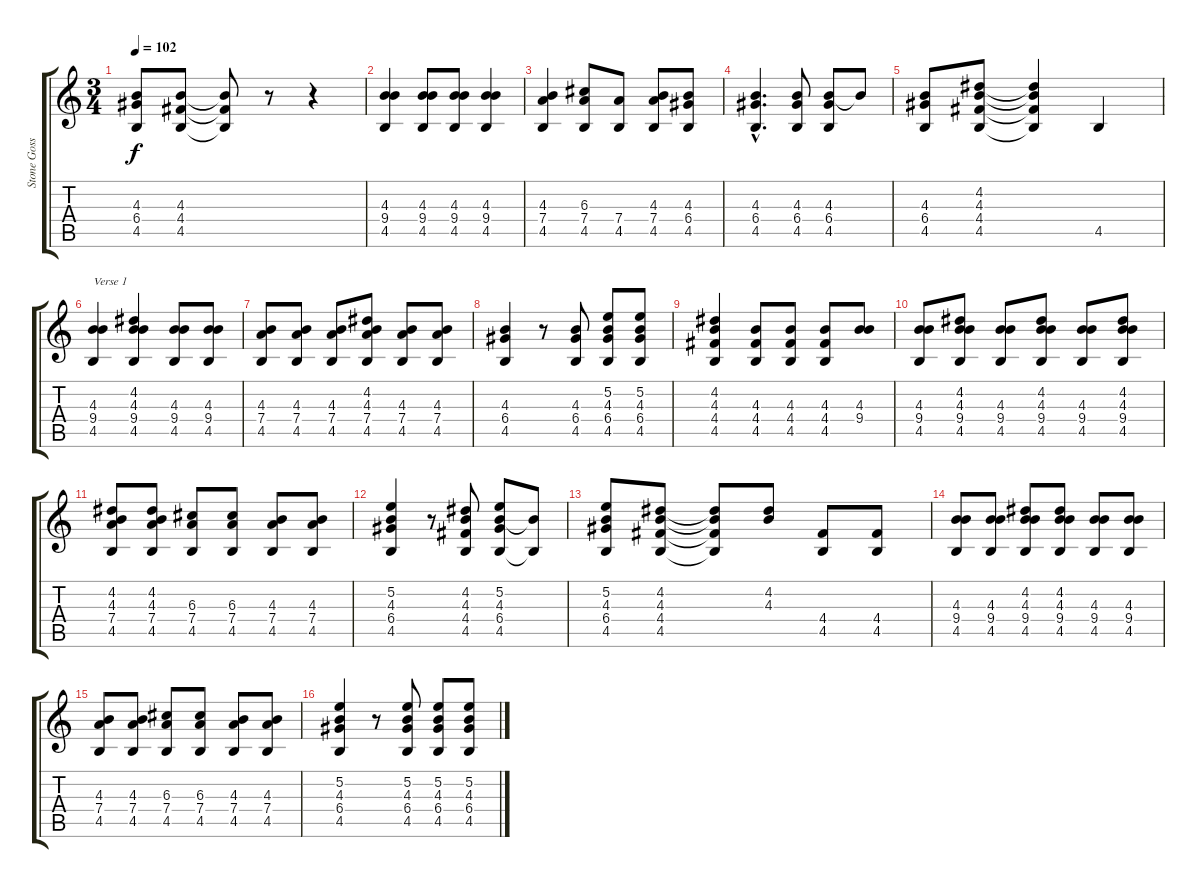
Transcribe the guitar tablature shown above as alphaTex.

\track ("Stone Gossard" "Stone Goss") {instrument acousticguitarsteel}
\staff {score tabs}
\tuning (D4 B3 G3 D3 G2 B1) {hide}
\ts (3 4)
\tempo 102
\clef g2
\ks c
(4.3 6.4 4.5).8{dy f} (4.3 4.4 4.5).8 (4.3{t} 4.4{t} 4.5{t}).8 r.8 r.4 |
(4.3 9.4 4.5).4 (4.3 9.4 4.5).8 (4.3 9.4 4.5).8 (4.3 9.4 4.5).4 |
(4.3 7.4 4.5).4 (6.3 7.4 4.5).8 (7.4 4.5).8 (4.3 7.4 4.5).8 (4.3 6.4 4.5).8 |
(4.3{hac} 6.4{hac} 4.5{hac}).4{d} (4.3 6.4 4.5).8 (4.3 6.4 4.5).8 4.3{t}.8 |
(4.3 6.4 4.5).8 (4.2 4.3 4.4 4.5).8 (4.2{t} 4.3{t} 4.4{t} 4.5{t}).4 4.5.4 |
(4.3 9.4 4.5).4{txt "Verse 1"} (4.2 4.3 9.4 4.5).4 (4.3 9.4 4.5).8 (4.3 9.4 4.5).8 |
(4.3 7.4 4.5).8 (4.3 7.4 4.5).8 (4.3 7.4 4.5).8 (4.2 4.3 7.4 4.5).8 (4.3 7.4 4.5).8 (4.3 7.4 4.5).8 |
(4.3 6.4 4.5).4 r.8 (4.3 6.4 4.5).8 (5.2 4.3 6.4 4.5).8 (5.2 4.3 6.4 4.5).8 |
(4.2 4.3 4.4 4.5).4 (4.3 4.4 4.5).8 (4.3 4.4 4.5).8 (4.3 4.4 4.5).8 (4.3 9.4).8 |
(4.3 9.4 4.5).8 (4.2 4.3 9.4 4.5).8 (4.3 9.4 4.5).8 (4.2 4.3 9.4 4.5).8 (4.3 9.4 4.5).8 (4.2 4.3 9.4 4.5).8 |
(4.2 4.3 7.4 4.5).8 (4.2 4.3 7.4 4.5).8 (6.3 7.4 4.5).8 (6.3 7.4 4.5).8 (4.3 7.4 4.5).8 (4.3 7.4 4.5).8 |
(5.2 4.3 6.4 4.5).4 r.8 (4.2 4.3 4.4 4.5).8 (5.2 4.3 6.4 4.5).8 (4.3{t} 4.5{t}).8 |
(5.2 4.3 6.4 4.5).8 (4.2 4.3 4.4 4.5).8 (4.2{t} 4.3{t} 4.4{t} 4.5{t}).8 (4.2 4.3).8 (4.4 4.5).8 (4.4 4.5).8 |
(4.3 9.4 4.5).8 (4.3 9.4 4.5).8 (4.2 4.3 9.4 4.5).8 (4.2 4.3 9.4 4.5).8 (4.3 9.4 4.5).8 (4.3 9.4 4.5).8 |
(4.3 7.4 4.5).8 (4.3 7.4 4.5).8 (6.3 7.4 4.5).8 (6.3 7.4 4.5).8 (4.3 7.4 4.5).8 (4.3 7.4 4.5).8 |
(5.2 4.3 6.4 4.5).4 r.8 (5.2 4.3 6.4 4.5).8 (5.2 4.3 6.4 4.5).8 (5.2 4.3 6.4 4.5).8
